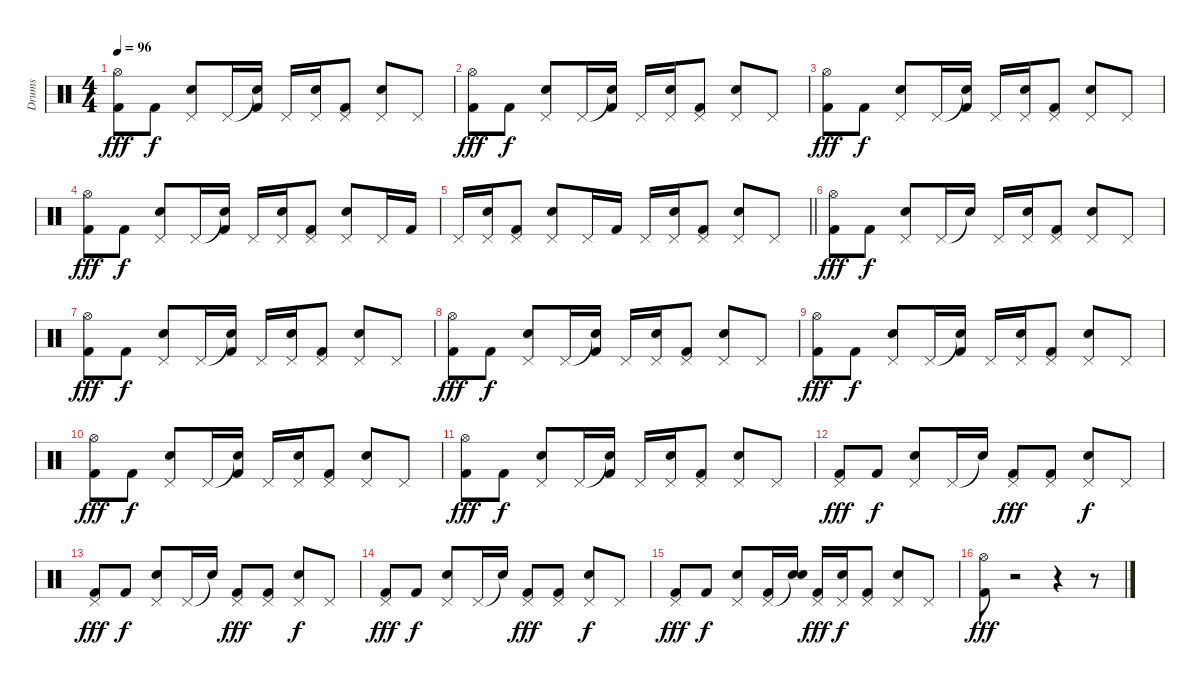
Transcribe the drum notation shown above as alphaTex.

\track ("Drums" "Drums") {solo instrument percussion}
\staff {score}
\articulation defaults
\ts (4 4)
\tempo 96
\clef neutral
\ks c
("Hi-Hat (open)" "Kick (hit) 2").8{dy fff} "Kick (hit) 2".8{dy f} ("Pedal Hi-Hat (hit)" "Snare (hit) 2").8 "Pedal Hi-Hat (hit)".16 ("Snare (hit)"{t} "Kick (hit) 2").16 "Pedal Hi-Hat (hit)".16 ("Pedal Hi-Hat (hit)" "Snare (hit) 2").16 ("Pedal Hi-Hat (hit)" "Kick (hit) 2").8 ("Pedal Hi-Hat (hit)" "Snare (hit) 2").8 "Pedal Hi-Hat (hit)".8 |
("Hi-Hat (open)" "Kick (hit) 2").8{dy fff} "Kick (hit) 2".8{dy f} ("Pedal Hi-Hat (hit)" "Snare (hit) 2").8 "Pedal Hi-Hat (hit)".16 ("Snare (hit)"{t} "Kick (hit) 2").16 "Pedal Hi-Hat (hit)".16 ("Pedal Hi-Hat (hit)" "Snare (hit) 2").16 ("Pedal Hi-Hat (hit)" "Kick (hit) 2").8 ("Pedal Hi-Hat (hit)" "Snare (hit) 2").8 "Pedal Hi-Hat (hit)".8 |
("Hi-Hat (open)" "Kick (hit) 2").8{dy fff} "Kick (hit) 2".8{dy f} ("Pedal Hi-Hat (hit)" "Snare (hit) 2").8 "Pedal Hi-Hat (hit)".16 ("Snare (hit)"{t} "Kick (hit) 2").16 "Pedal Hi-Hat (hit)".16 ("Pedal Hi-Hat (hit)" "Snare (hit) 2").16 ("Pedal Hi-Hat (hit)" "Kick (hit) 2").8 ("Pedal Hi-Hat (hit)" "Snare (hit) 2").8 "Pedal Hi-Hat (hit)".8 |
("Hi-Hat (open)" "Kick (hit) 2").8{dy fff} "Kick (hit) 2".8{dy f} ("Pedal Hi-Hat (hit)" "Snare (hit) 2").8 "Pedal Hi-Hat (hit)".16 ("Snare (hit)"{t} "Kick (hit) 2").16 "Pedal Hi-Hat (hit)".16 ("Pedal Hi-Hat (hit)" "Snare (hit) 2").16 ("Pedal Hi-Hat (hit)" "Kick (hit) 2").8 ("Pedal Hi-Hat (hit)" "Snare (hit) 2").8 "Pedal Hi-Hat (hit)".16 "Kick (hit) 2".16 |
\barLineRight lightlight "Pedal Hi-Hat (hit)".16
("Pedal Hi-Hat (hit)" "Snare (hit) 2").16 ("Pedal Hi-Hat (hit)" "Kick (hit) 2").8 ("Pedal Hi-Hat (hit)" "Snare (hit) 2").8 "Pedal Hi-Hat (hit)".16 "Kick (hit) 2".16 "Pedal Hi-Hat (hit)".16 ("Pedal Hi-Hat (hit)" "Snare (hit) 2").16 ("Pedal Hi-Hat (hit)" "Kick (hit) 2").8 ("Pedal Hi-Hat (hit)" "Snare (hit) 2").8 "Pedal Hi-Hat (hit)".8 |
("Hi-Hat (open)" "Kick (hit) 2").8{dy fff} "Kick (hit) 2".8{dy f} ("Pedal Hi-Hat (hit)" "Snare (hit) 2").8 "Pedal Hi-Hat (hit)".16 "Snare (hit)"{t}.16 "Pedal Hi-Hat (hit)".16 ("Pedal Hi-Hat (hit)" "Snare (hit) 2").16 ("Pedal Hi-Hat (hit)" "Kick (hit) 2").8 ("Pedal Hi-Hat (hit)" "Snare (hit) 2").8 "Pedal Hi-Hat (hit)".8 |
("Hi-Hat (open)" "Kick (hit) 2").8{dy fff} "Kick (hit) 2".8{dy f} ("Pedal Hi-Hat (hit)" "Snare (hit) 2").8 "Pedal Hi-Hat (hit)".16 ("Snare (hit)"{t} "Kick (hit) 2").16 "Pedal Hi-Hat (hit)".16 ("Pedal Hi-Hat (hit)" "Snare (hit) 2").16 ("Pedal Hi-Hat (hit)" "Kick (hit) 2").8 ("Pedal Hi-Hat (hit)" "Snare (hit) 2").8 "Pedal Hi-Hat (hit)".8 |
("Hi-Hat (open)" "Kick (hit) 2").8{dy fff} "Kick (hit) 2".8{dy f} ("Pedal Hi-Hat (hit)" "Snare (hit) 2").8 "Pedal Hi-Hat (hit)".16 ("Snare (hit)"{t} "Kick (hit) 2").16 "Pedal Hi-Hat (hit)".16 ("Pedal Hi-Hat (hit)" "Snare (hit) 2").16 ("Pedal Hi-Hat (hit)" "Kick (hit) 2").8 ("Pedal Hi-Hat (hit)" "Snare (hit) 2").8 "Pedal Hi-Hat (hit)".8 |
("Hi-Hat (open)" "Kick (hit) 2").8{dy fff} "Kick (hit) 2".8{dy f} ("Pedal Hi-Hat (hit)" "Snare (hit) 2").8 "Pedal Hi-Hat (hit)".16 ("Snare (hit)"{t} "Kick (hit) 2").16 "Pedal Hi-Hat (hit)".16 ("Pedal Hi-Hat (hit)" "Snare (hit) 2").16 ("Pedal Hi-Hat (hit)" "Kick (hit) 2").8 ("Pedal Hi-Hat (hit)" "Snare (hit) 2").8 "Pedal Hi-Hat (hit)".8 |
("Hi-Hat (open)" "Kick (hit) 2").8{dy fff} "Kick (hit) 2".8{dy f} ("Pedal Hi-Hat (hit)" "Snare (hit) 2").8 "Pedal Hi-Hat (hit)".16 ("Snare (hit)"{t} "Kick (hit) 2").16 "Pedal Hi-Hat (hit)".16 ("Pedal Hi-Hat (hit)" "Snare (hit) 2").16 ("Pedal Hi-Hat (hit)" "Kick (hit) 2").8 ("Pedal Hi-Hat (hit)" "Snare (hit) 2").8 "Pedal Hi-Hat (hit)".8 |
("Hi-Hat (open)" "Kick (hit) 2").8{dy fff} "Kick (hit) 2".8{dy f} ("Pedal Hi-Hat (hit)" "Snare (hit) 2").8 "Pedal Hi-Hat (hit)".16 ("Snare (hit)"{t} "Kick (hit) 2").16 "Pedal Hi-Hat (hit)".16 ("Pedal Hi-Hat (hit)" "Snare (hit) 2").16 ("Pedal Hi-Hat (hit)" "Kick (hit) 2").8 ("Pedal Hi-Hat (hit)" "Snare (hit) 2").8 "Pedal Hi-Hat (hit)".8 |
("Pedal Hi-Hat (hit)" "Kick (hit) 2").8{dy fff} "Kick (hit) 2".8{dy f} ("Pedal Hi-Hat (hit)" "Snare (hit) 2").8 "Pedal Hi-Hat (hit)".16 "Snare (hit)"{t}.16 ("Pedal Hi-Hat (hit)" "Kick (hit) 2").8{dy fff} ("Pedal Hi-Hat (hit)" "Kick (hit) 2").8 ("Pedal Hi-Hat (hit)" "Snare (hit) 2").8{dy f} "Pedal Hi-Hat (hit)".8 |
("Pedal Hi-Hat (hit)" "Kick (hit) 2").8{dy fff} "Kick (hit) 2".8{dy f} ("Pedal Hi-Hat (hit)" "Snare (hit) 2").8 "Pedal Hi-Hat (hit)".16 "Snare (hit)"{t}.16 ("Pedal Hi-Hat (hit)" "Kick (hit) 2").8{dy fff} ("Pedal Hi-Hat (hit)" "Kick (hit) 2").8 ("Pedal Hi-Hat (hit)" "Snare (hit) 2").8{dy f} "Pedal Hi-Hat (hit)".8 |
("Pedal Hi-Hat (hit)" "Kick (hit) 2").8{dy fff} "Kick (hit) 2".8{dy f} ("Pedal Hi-Hat (hit)" "Snare (hit) 2").8 "Pedal Hi-Hat (hit)".16 "Snare (hit)"{t}.16 ("Pedal Hi-Hat (hit)" "Kick (hit) 2").8{dy fff} ("Pedal Hi-Hat (hit)" "Kick (hit) 2").8 ("Pedal Hi-Hat (hit)" "Snare (hit) 2").8{dy f} "Pedal Hi-Hat (hit)".8 |
("Pedal Hi-Hat (hit)" "Kick (hit) 2").8{dy fff} "Kick (hit) 2".8{dy f} ("Pedal Hi-Hat (hit)" "Snare (hit) 2").8 ("Pedal Hi-Hat (hit)" "Kick (hit) 2").16 ("Snare (hit)"{t} "Snare (hit) 2").16 ("Pedal Hi-Hat (hit)" "Kick (hit) 2").16{dy fff} ("Pedal Hi-Hat (hit)" "Snare (hit) 2").16{dy f} ("Pedal Hi-Hat (hit)" "Kick (hit) 2").8 ("Pedal Hi-Hat (hit)" "Snare (hit) 2").8 "Pedal Hi-Hat (hit)".8 |
("Hi-Hat (open)" "Kick (hit) 2").8{dy fff} r.2 r.4 r.8
